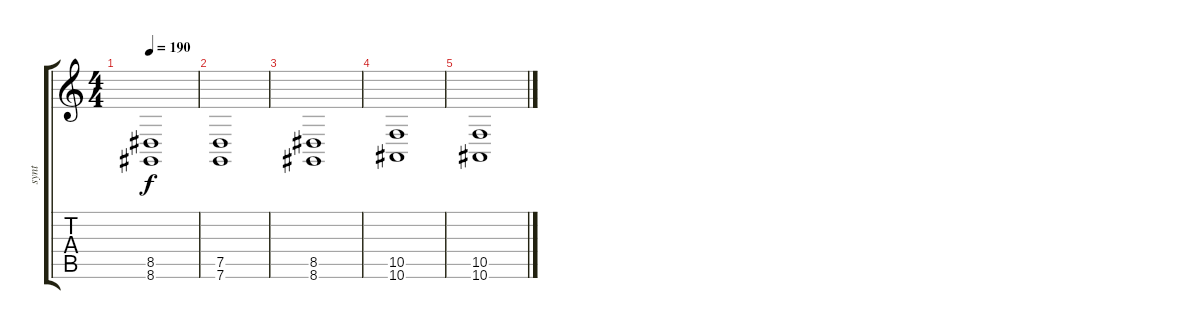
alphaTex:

\track ("synt" "synt") {instrument pad6metallic}
\staff {score tabs}
\tuning (D4 A3 F3 C3 G2 C2) {hide}
\ts (4 4)
\tempo 190
\clef g2
\ks c
(8.5 8.6).1{dy f} |
(7.5 7.6).1 |
(8.5 8.6).1 |
(10.5 10.6).1 |
(10.5 10.6).1
